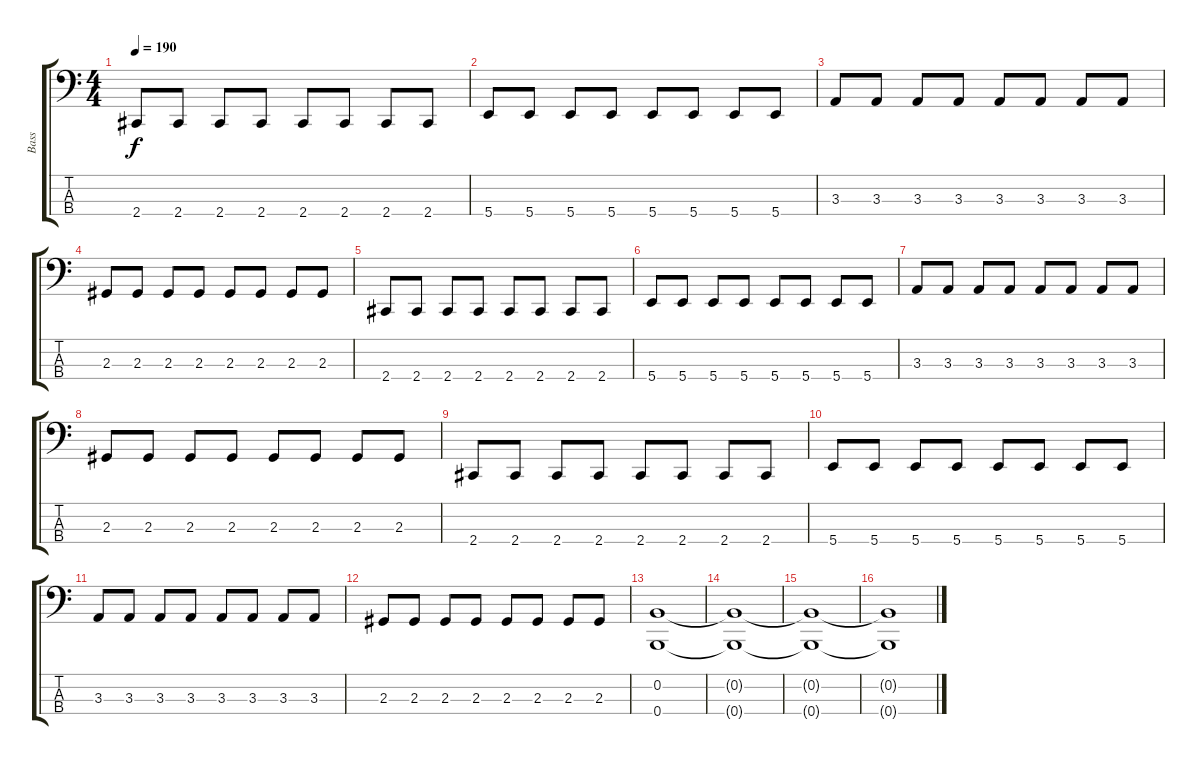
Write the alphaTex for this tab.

\track ("Bass" "Bass") {instrument electricbasspick}
\staff {score tabs}
\tuning (E2 B1 Gb1 B0) {hide}
\ts (4 4)
\tempo 190
\clef f4
\ks c
2.4.8{dy f} 2.4.8 2.4.8 2.4.8 2.4.8 2.4.8 2.4.8 2.4.8 |
5.4.8 5.4.8 5.4.8 5.4.8 5.4.8 5.4.8 5.4.8 5.4.8 |
3.3.8 3.3.8 3.3.8 3.3.8 3.3.8 3.3.8 3.3.8 3.3.8 |
2.3.8 2.3.8 2.3.8 2.3.8 2.3.8 2.3.8 2.3.8 2.3.8 |
2.4.8 2.4.8 2.4.8 2.4.8 2.4.8 2.4.8 2.4.8 2.4.8 |
5.4.8 5.4.8 5.4.8 5.4.8 5.4.8 5.4.8 5.4.8 5.4.8 |
3.3.8 3.3.8 3.3.8 3.3.8 3.3.8 3.3.8 3.3.8 3.3.8 |
2.3.8 2.3.8 2.3.8 2.3.8 2.3.8 2.3.8 2.3.8 2.3.8 |
2.4.8 2.4.8 2.4.8 2.4.8 2.4.8 2.4.8 2.4.8 2.4.8 |
5.4.8 5.4.8 5.4.8 5.4.8 5.4.8 5.4.8 5.4.8 5.4.8 |
3.3.8 3.3.8 3.3.8 3.3.8 3.3.8 3.3.8 3.3.8 3.3.8 |
2.3.8 2.3.8 2.3.8 2.3.8 2.3.8 2.3.8 2.3.8 2.3.8 |
(0.2 0.4).1 |
(0.2{t} 0.4{t}).1 |
(0.2{t} 0.4{t}).1 |
(0.2{t} 0.4{t}).1
